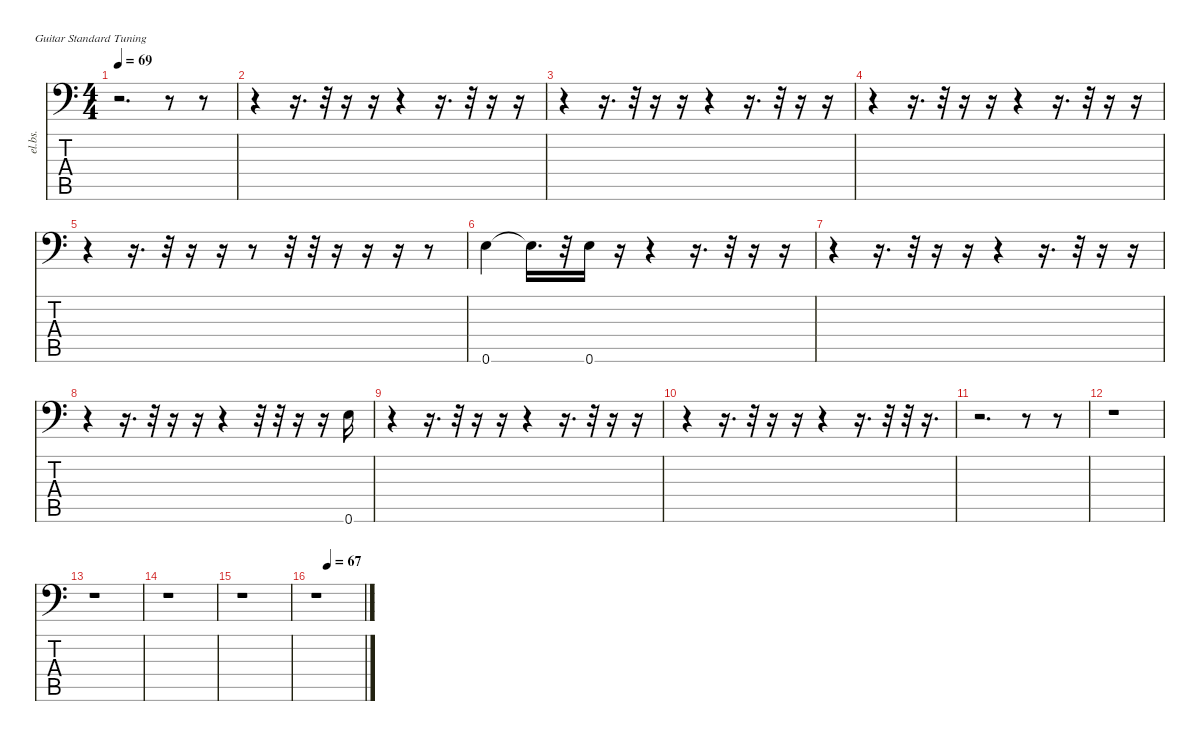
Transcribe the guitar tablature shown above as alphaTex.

\defaultSystemsLayout 4
\hideDynamics
\bracketExtendMode nobrackets
\otherSystemsTrackNameOrientation horizontal
\track ("Track 9" "el.bs.") {instrument electricbassfinger}
\staff {score tabs}
\tuning (E4 B3 G3 D3 A2 E2)
\ts (4 4)
\tempo 69
\clef f4
\ks c
r.2{d dy f beam Down} r.8{beam Down} r.8{beam Down} |
r.4{beam Down} r.16{d beam Down} r.32{beam Down} r.16{beam Down} r.16{beam Down} r.4{beam Down} r.16{d beam Down} r.32{beam Down} r.16{beam Down} r.16{beam Down} |
r.4{beam Down} r.16{d beam Down} r.32{beam Down} r.16{beam Down} r.16{beam Down} r.4{beam Down} r.16{d beam Down} r.32{beam Down} r.16{beam Down} r.16{beam Down} |
r.4{beam Down} r.16{d beam Down} r.32{beam Down} r.16{beam Down} r.16{beam Down} r.4{beam Down} r.16{d beam Down} r.32{beam Down} r.16{beam Down} r.16{beam Down} |
r.4{beam Down} r.16{d beam Down} r.32{beam Down} r.16{beam Down} r.16{beam Down} r.8{beam Down} r.32{beam Down} r.32{beam Down} r.16{beam Down} r.16{beam Down} r.16{beam Down} r.8{beam Down} |
0.6.4{beam Down} 0.6{t}.16{d beam Down} r.32{beam Down} 0.6.16{beam Down} r.16{beam Down} r.4{beam Down} r.16{d beam Down} r.32{beam Down} r.16{beam Down} r.16{beam Down} |
r.4{beam Down} r.16{d beam Down} r.32{beam Down} r.16{beam Down} r.16{beam Down} r.4{beam Down} r.16{d beam Down} r.32{beam Down} r.16{beam Down} r.16{beam Down} |
r.4{beam Down} r.16{d beam Down} r.32{beam Down} r.16{beam Down} r.16{beam Down} r.4{beam Down} r.32{beam Down} r.32{beam Down} r.16{beam Down} r.16{beam Down} 0.6.16{beam Down} |
r.4{beam Down} r.16{d beam Down} r.32{beam Down} r.16{beam Down} r.16{beam Down} r.4{beam Down} r.16{d beam Down} r.32{beam Down} r.16{beam Down} r.16{beam Down} |
r.4{beam Down} r.16{d beam Down} r.32{beam Down} r.16{beam Down} r.16{beam Down} r.4{beam Down} r.16{d beam Down} r.32{beam Down} r.32{beam Down} r.16{d beam Down} |
r.2{d beam Down} r.8{beam Down} r.8{beam Down} |
r.1{beam Down} |
r.1{beam Down} |
r.1{beam Down} |
r.1{beam Down} |
\tempo (67 0.25)
r.1{beam Down}
